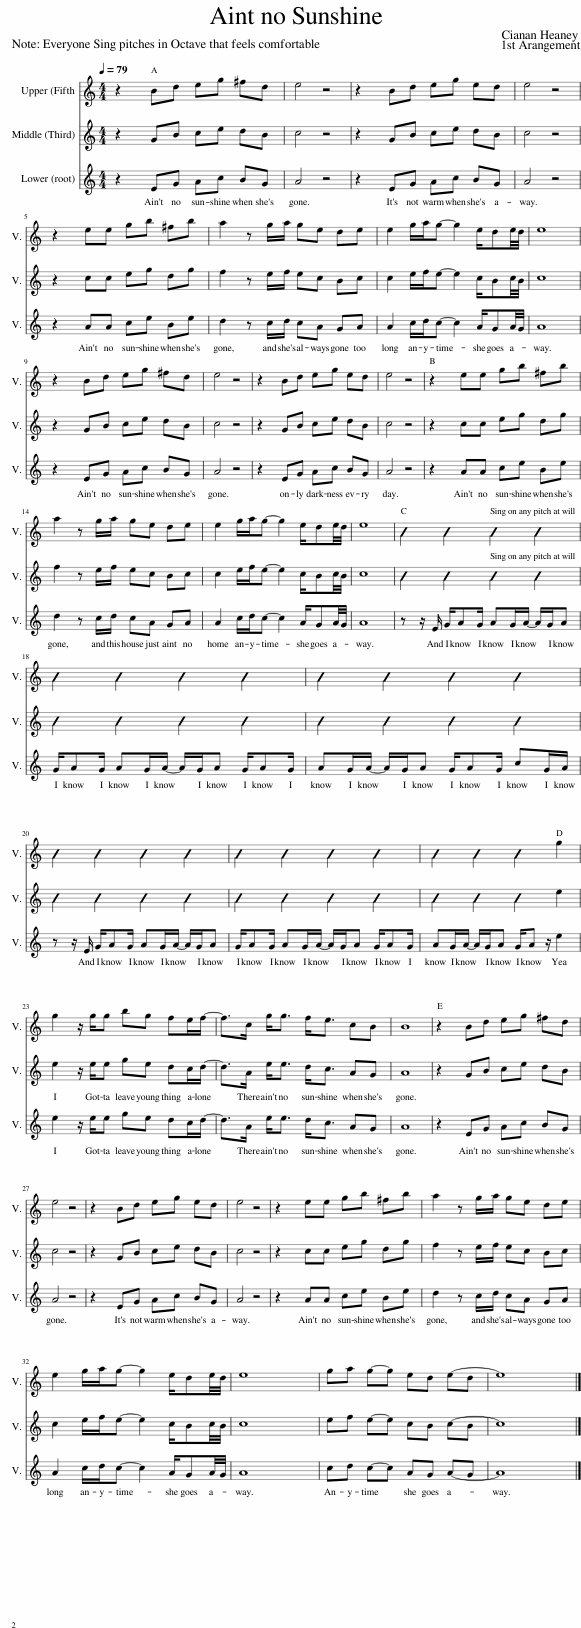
X:1
%%score 1 2 3
L:1/8
Q:1/4=79
M:4/4
I:linebreak $
K:C
V:1 treble
V:2 treble
V:3 treble
V:1
 z2 Bd eg ^fd | e4 z4 | z2 Bd eg ed | e4 z4 |$ z2 ee gb ^fb | %5
 a2 z g/a/ ge de | e2 g/a/g- g2 e/de/4d/4 | e8 |$ z2 Bd eg ^fd | e4 z4 | %10
 z2 Bd eg ed | e4 z4 | z2 ee gb ^fb |$ a2 z g/a/ ge de | e2 g/a/g- g2 e/de/4d/4 | %15
 e8 | B2 B2 B2 B2 |$ B2 B2 B2 B2 | B2 B2 B2 B2 |$ B2 B2 B2 B2 | %20
 B2 B2 B2 B2 | B2 B2 B2 g2 |$ g2 z/ g/g bg fe/f/- | f>c g<g f<e cB | B8 | %25
 z2 Bd eg ^fd |$ e4 z4 | z2 Bd eg ed | e4 z4 | z2 ee gb ^fb | %30
 a2 z g/a/ ge de |$ e2 g/a/g- g2 e/de/4d/4 | e8 | ga g-g ed e-d | e8 |] %35
V:2
 z2 GB ce dB | c4 z4 | z2 GB ce dB | c4 z4 |$ z2 cc eg dg | %5
 f2 z e/f/ ec Bc | c2 e/f/e- e2 c/Bc/4B/4 | c8 |$ z2 GB ce dB | c4 z4 | %10
 z2 GB ce dB | c4 z4 | z2 cc eg dg |$ f2 z e/f/ ec Bc | c2 e/f/e- e2 c/Bc/4B/4 | %15
 c8 | B2 B2 B2 B2 |$ B2 B2 B2 B2 | B2 B2 B2 B2 |$ B2 B2 B2 B2 | %20
 B2 B2 B2 B2 | B2 B2 B2 e2 |$ e2 z/ e/e ge dc/d/- | d>A e<e d<c AG | A8 | %25
 z2 GB ce dB |$ c4 z4 | z2 GB ce dB | c4 z4 | z2 cc eg dg | %30
 f2 z e/f/ ec Bc |$ c2 e/f/e- e2 c/Bc/4B/4 | c8 | ef e-e cB c-B | c8 |] %35
V:3
 z2 EG Ac BG | A4 z4 | z2 EG Ac BG | A4 z4 |$ z2 AA ce Be | %5
 d2 z c/d/ cA GA | A2 c/d/c- c2 A/GA/4G/4 | A8 |$ z2 EG Ac BG | A4 z4 | %10
 z2 EG Ac BG | A4 z4 | z2 AA ce Be |$ d2 z c/d/ cA GA | A2 c/d/c- c2 A/GA/4G/4 | %15
 A8 | z z/ E/ G/AG/ AG/A/- A/G/A |$ G/AG/ AG/A/- A/G/A G/AG/ | AG/A/- A/G/A G/AG/ cG/A/ |$ z z/ E/ G/AG/ AG/A/- A/G/A | %20
 G/AG/ AG/A/- A/G/A G/AG/ | AG/A/- A/G/A G/A z/ e2 |$ e2 z/ e/e ge dc/d/- | d>A e<e d<c AG | A8 | %25
 z2 EG Ac BG |$ A4 z4 | z2 EG Ac BG | A4 z4 | z2 AA ce Be | %30
 d2 z c/d/ cA GA |$ A2 c/d/c- c2 A/GA/4G/4 | A8 | cd c-c AG A-G | A8 |] %35
